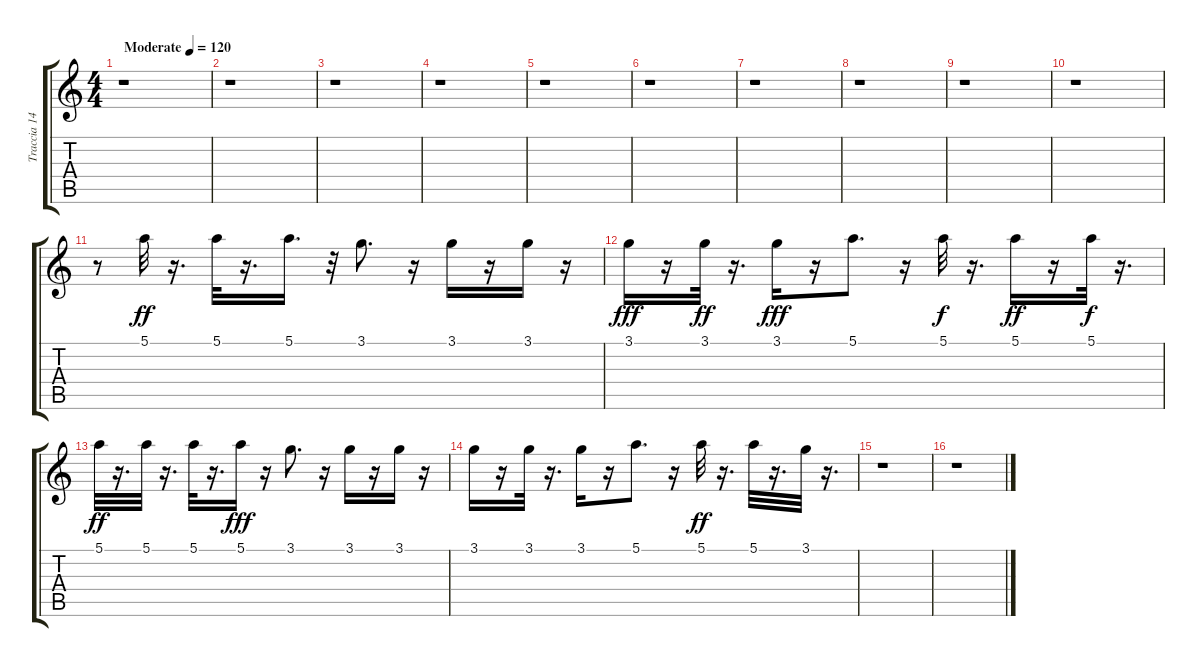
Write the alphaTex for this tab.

\track ("Traccia 14" "Traccia 14") {instrument electricguitarmuted}
\staff {score tabs}
\tuning (E4 B3 G3 D3 A2 E2) {hide}
\ts (4 4)
\tempo (120 "Moderate")
\clef g2
\ks c
r.1{dy ff instrument electricguitarmuted} |
r.1 |
r.1 |
r.1 |
r.1 |
r.1 |
r.1 |
r.1 |
r.1 |
r.1 |
r.8 5.1.32 r.16{d} 5.1.32 r.16{d} 5.1.16{d} r.32 3.1.8{d} r.16 3.1.16 r.16 3.1.16 r.16 |
3.1.16{dy fff} r.16 3.1.32{dy ff} r.16{d} 3.1.16{dy fff} r.16 5.1.8{d} r.16 5.1.32{dy f} r.16{d} 5.1.16{dy ff} r.16 5.1.32{dy f} r.16{d} |
5.1.32{dy ff} r.16{d} 5.1.32 r.16{d} 5.1.32 r.16{d} 5.1.16{dy fff} r.16 3.1.8{d} r.16 3.1.16 r.16 3.1.16 r.16 |
3.1.16 r.16 3.1.32 r.16{d} 3.1.16 r.16 5.1.8{d} r.16 5.1.32{dy ff} r.16{d} 5.1.32 r.16{d} 3.1.32 r.16{d} |
r.1 |
r.1
